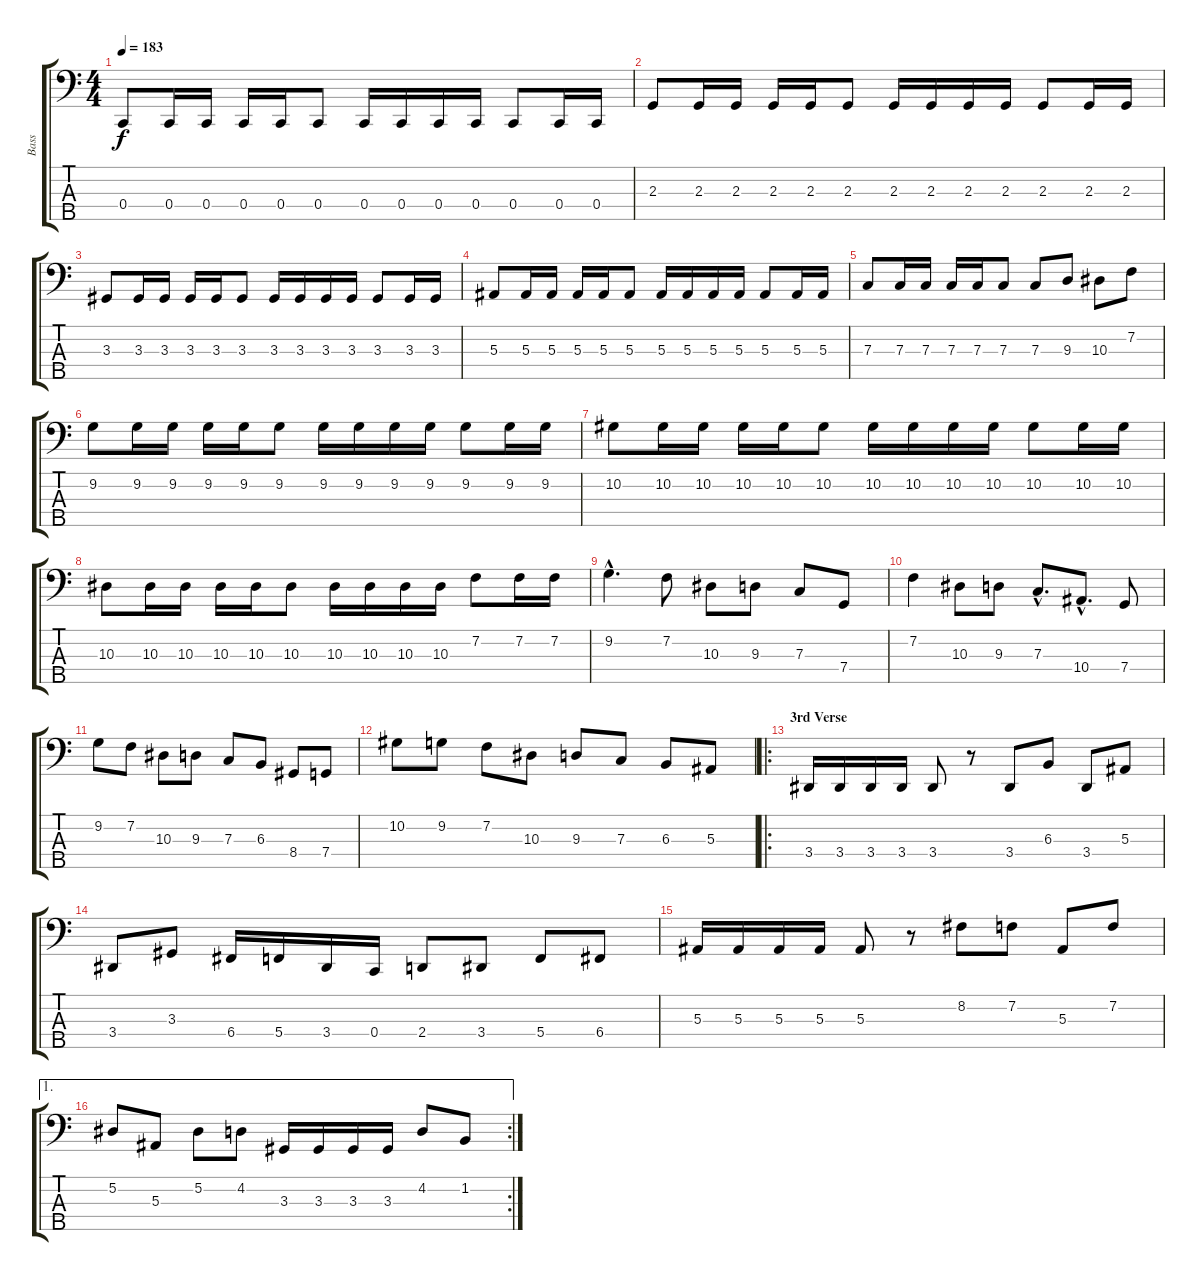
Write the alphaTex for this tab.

\track ("Bass" "Bass") {instrument electricbassfinger}
\staff {score tabs}
\tuning (Eb2 Bb1 F1 C1 G0) {hide}
\ts (4 4)
\tempo 183
\clef f4
\ks c
0.4.8{dy f} 0.4.16 0.4.16 0.4.16 0.4.16 0.4.8 0.4.16 0.4.16 0.4.16 0.4.16 0.4.8 0.4.16 0.4.16 |
2.3.8 2.3.16 2.3.16 2.3.16 2.3.16 2.3.8 2.3.16 2.3.16 2.3.16 2.3.16 2.3.8 2.3.16 2.3.16 |
3.3.8 3.3.16 3.3.16 3.3.16 3.3.16 3.3.8 3.3.16 3.3.16 3.3.16 3.3.16 3.3.8 3.3.16 3.3.16 |
5.3.8 5.3.16 5.3.16 5.3.16 5.3.16 5.3.8 5.3.16 5.3.16 5.3.16 5.3.16 5.3.8 5.3.16 5.3.16 |
7.3.8 7.3.16 7.3.16 7.3.16 7.3.16 7.3.8 7.3.8 9.3.8 10.3.8 7.2.8 |
9.2.8 9.2.16 9.2.16 9.2.16 9.2.16 9.2.8 9.2.16 9.2.16 9.2.16 9.2.16 9.2.8 9.2.16 9.2.16 |
10.2.8 10.2.16 10.2.16 10.2.16 10.2.16 10.2.8 10.2.16 10.2.16 10.2.16 10.2.16 10.2.8 10.2.16 10.2.16 |
10.3.8 10.3.16 10.3.16 10.3.16 10.3.16 10.3.8 10.3.16 10.3.16 10.3.16 10.3.16 7.2.8 7.2.16 7.2.16 |
9.2{hac}.4{d} 7.2.8 10.3.8 9.3.8 7.3.8 7.4.8 |
7.2.4 10.3.8 9.3.8 7.3{hac}.8{d} 10.4{hac}.8{d} 7.4.8 |
9.2.8 7.2.8 10.3.8 9.3.8 7.3.8 6.3.8 8.4.8 7.4.8 |
10.2.8 9.2.8 7.2.8 10.3.8 9.3.8 7.3.8 6.3.8 5.3.8 |
\ro
\section ("" "3rd Verse")
3.4.16 3.4.16 3.4.16 3.4.16 3.4.8 r.8 3.4.8 6.3.8 3.4.8 5.3.8 |
3.4.8 3.3.8 6.4.16 5.4.16 3.4.16 0.4.16 2.4.8 3.4.8 5.4.8 6.4.8 |
5.3.16 5.3.16 5.3.16 5.3.16 5.3.8 r.8 8.2.8 7.2.8 5.3.8 7.2.8 |
\ae 1
\rc 2
5.2.8 5.3.8 5.2.8 4.2.8 3.3.16 3.3.16 3.3.16 3.3.16 4.2.8 1.2.8
